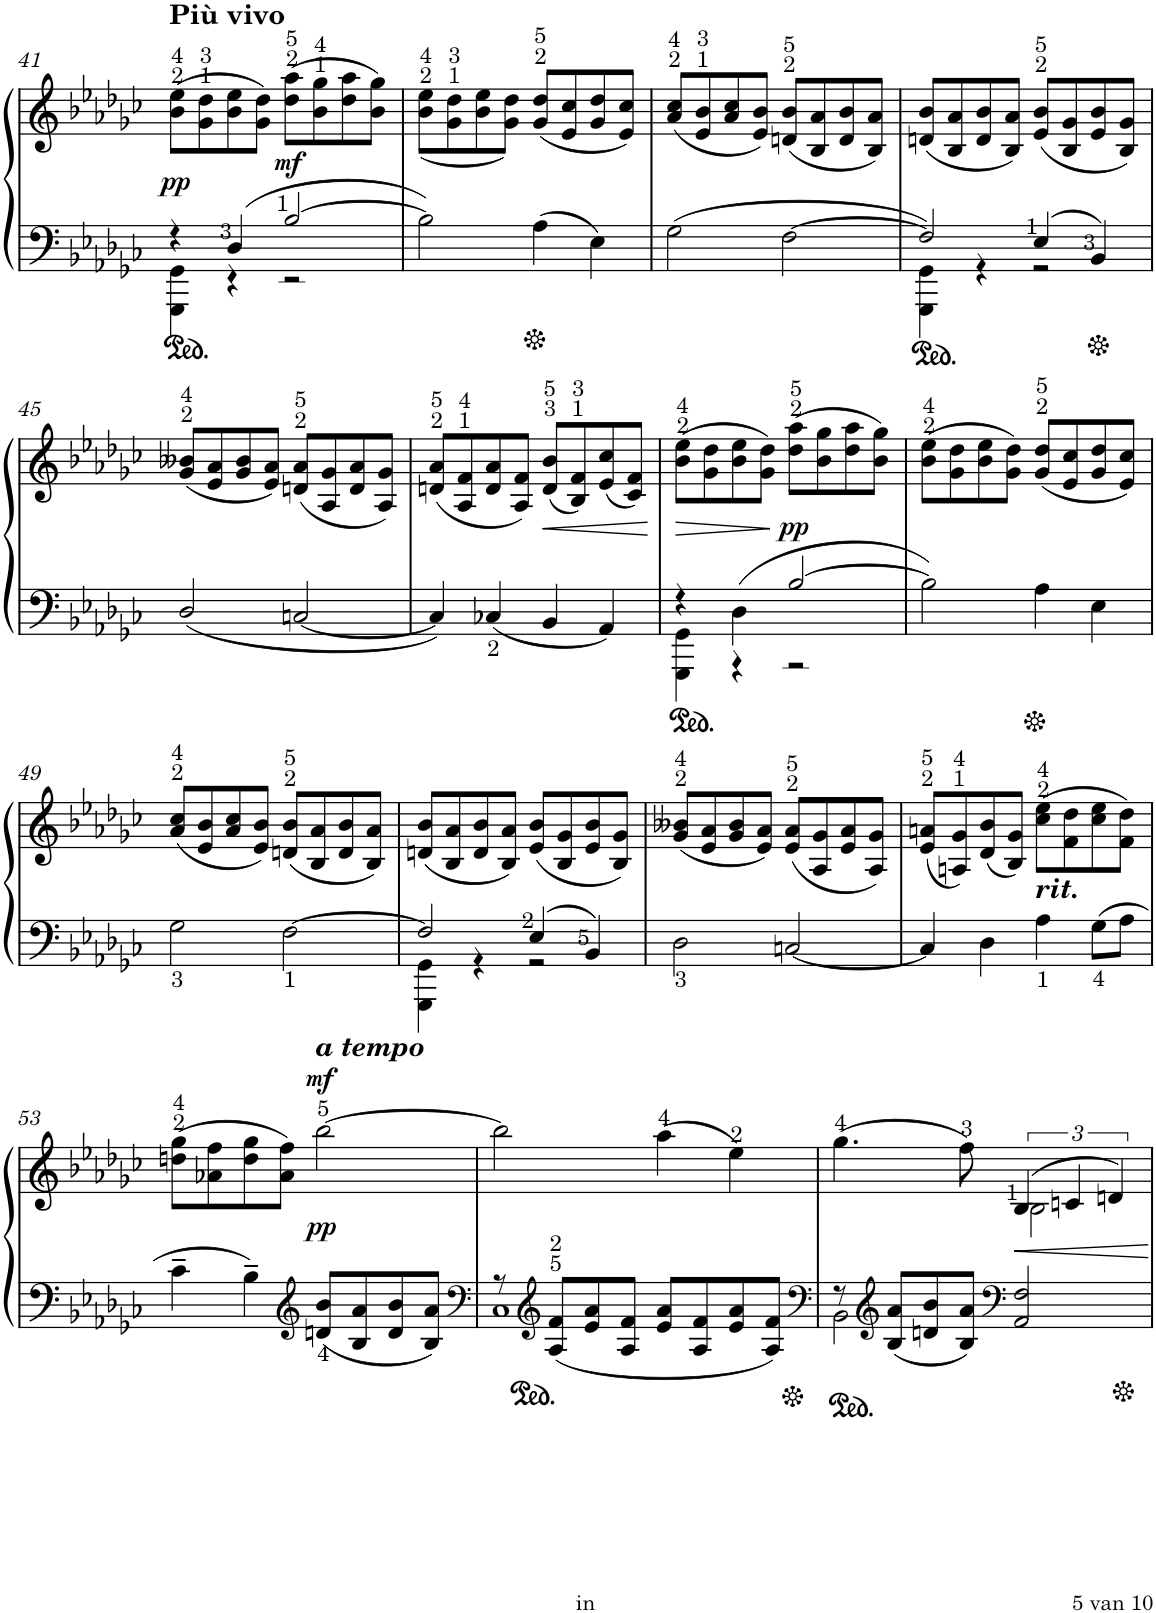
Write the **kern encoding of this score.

**kern	**kern	**dynam
*part1	*part1	*part1
*staff2	*staff1	*staff1/2
*I"Piano	*	*
*I'Pno.	*	*
!!LO:PB:g=z
*clefF4	*clefG2	*
*k[b-e-a-d-g-c-]	*k[b-e-a-d-g-c-]	*
*M4/4	*M4/4	*
*met(c)	*met(c)	*
=41	=41	=41
*^	*	*
!	!	!LO:TX:a:B:t=Più vivo	!
!	!	!	!LO:DY:b
4r	4GGG-\ 4GG-\	(8b-\ 8ee-\L	pp
.	.	8g-\ 8dd-\	.
4D-/	4r	8b-\ 8ee-\	.
.	.	8g-\ 8dd-\J)	.
!	!	!	!LO:DY:a=2
[2B-/	2r	(8dd-\ 8aa-\L	mf
.	.	8b-\ 8gg-\	.
.	.	8dd-\ 8aa-\	.
.	.	8b-\ 8gg-\J)	.
*v	*v	*	*
=42	=42	=42
2B-\]	(<8b-\ 8ee-\L	.
.	8g-\ 8dd-\	.
.	8b-\ 8ee-\	.
.	8g-\ 8dd-\J)	.
4A-\	(8g-/ 8dd-/L	.
.	8e-/ 8cc-/	.
4E-\	8g-/ 8dd-/	.
.	8e-/ 8cc-/J)	.
=43	=43	=43
2G-\	(8a-/ 8cc-/L	.
.	8e-/ 8b-/	.
.	8a-/ 8cc-/	.
.	8e-/ 8b-/J)	.
[2F\	(8dn/ 8b-/L	.
.	8B-/ 8a-/	.
.	8d/ 8b-/	.
.	8B-/ 8a-/J)	.
=44	=44	=44
*^	*	*
2F/]	4GGG-\ 4GG-\	(8dn/ 8b-/L	.
.	.	8B-/ 8a-/	.
.	4r	8d/ 8b-/	.
.	.	8B-/ 8a-/J)	.
4E-/	2r	(8e-/ 8b-/L	.
.	.	8B-/ 8g-/	.
4BB-/	.	8e-/ 8b-/	.
.	.	8B-/ 8g-/J)	.
*v	*v	*	*
!!LO:LB:g=z
=45	=45	=45
2D-/	(8g-/ 8b--X/L	.
.	8e-/ 8a-/	.
.	8g-/ 8b--/	.
.	8e-/ 8a-/J)	.
[2Cn/	(8dn/ 8a-/L	.
.	8A-/ 8g-/	.
.	8d/ 8a-/	.
.	8A-/ 8g-/J)	.
=46	=46	=46
4C/]	(8dn/ 8a-/L	.
.	8A-/ 8f/	.
4C-X/	8d/ 8a-/	.
.	8A-/ 8f/J)	.
!	!	!LO:HP:b
4BB-/	(8d/ 8b-/L	<
.	8B-/ 8f/)	.
4AA-/	(8e-/ 8cc-/	.
.	8c-/ 8f/J)	.
.	.	[
=47	=47	=47
*^	*	*
!	!	!	!LO:HP:b
4r	4GGG-\ 4GG-\	(8b-\ 8ee-\L	>
.	.	8g-\ 8dd-\	.
4D-\	4r	8b-\ 8ee-\	.
.	.	8g-\ 8dd-\J)	.
!	!	!	!LO:DY:n=1:b
[2B-/	2r	(8dd-\ 8aa-\L	] pp
.	.	8b-\ 8gg-\	.
.	.	8dd-\ 8aa-\	.
.	.	8b-\ 8gg-\J)	.
*v	*v	*	*
=48	=48	=48
2B-\]	(8b-\ 8ee-\L	.
.	8g-\ 8dd-\	.
.	8b-\ 8ee-\	.
.	8g-\ 8dd-\J)	.
4A-\	(8g-/ 8dd-/L	.
.	8e-/ 8cc-/	.
4E-\	8g-/ 8dd-/	.
.	8e-/ 8cc-/J)	.
!!LO:LB:g=z
=49	=49	=49
2G-\	(8a-/ 8cc-/L	.
.	8e-/ 8b-/	.
.	8a-/ 8cc-/	.
.	8e-/ 8b-/J)	.
[2F\	(8dn/ 8b-/L	.
.	8B-/ 8a-/	.
.	8d/ 8b-/	.
.	8B-/ 8a-/J)	.
=50	=50	=50
*^	*	*
2F/]	4GGG-\ 4GG-\	(8dn/ 8b-/L	.
.	.	8B-/ 8a-/	.
.	4r	8d/ 8b-/	.
.	.	8B-/ 8a-/J)	.
4E-/	2r	(8e-/ 8b-/L	.
.	.	8B-/ 8g-/	.
4BB-/	.	8e-/ 8b-/	.
.	.	8B-/ 8g-/J)	.
*v	*v	*	*
=51	=51	=51
2D-\	(8g-/ 8b--X/L	.
.	8e-/ 8a-/	.
.	8g-/ 8b--/	.
.	8e-/ 8a-/J)	.
[2Cn/	(8e-/ 8a-/L	.
.	8A-/ 8g-/	.
.	8e-/ 8a-/	.
.	8A-/ 8g-/J)	.
=52	=52	=52
4C/]	(8e-/ 8an/L	.
.	8An/ 8g-/)	.
4D-\	(8d-/ 8b-/	.
.	8B-/ 8g-/J)	.
!	!LO:TX:b:Bi:t=rit.	!
4A-\	(8cc-\ 8ee-\L	.
.	8f\ 8dd-\	.
8G-\L	8cc-\ 8ee-\	.
8A-\J	8f\ 8dd-\J)	.
!!LO:LB:g=z
=53	=53	=53
4c-~\	(8ddn\ 8gg-\L	.
.	8a-X\ 8ff\	.
4B-~\	8dd\ 8gg-\	.
.	8a-\ 8ff\J)	.
*clefG2	*	*
!	!LO:TX:a:Bi:t=a tempo	!
!	!	!LO:DY:a=2
!	!	!LO:DY:n=1:a
8dn/ 8b-/L	[2bb-\	pp mf
8B-/ 8a-/	.	.
8d/ 8b-/	.	.
8B-/ 8a-/J	.	.
=54	=54	=54
*clefF4	*	*
*^	*	*
8r	1C-	2bb-\]	.
*clefG2	*	*	*
8A-/ 8f/L	.	.	.
8e-/ 8a-/	.	.	.
8A-/ 8f/J	.	.	.
8e-/ 8a-/L	.	(4aa-\	.
8A-/ 8f/	.	.	.
8e-/ 8a-/	.	4ee-\)	.
8A-/ 8f/J	.	.	.
=55	=55	=55	=55
*clefF4	*	*	*
*	*	*^	*
8r	2BB-\	(4.gg-\	2ryy	.
*clefG2	*	*	*	*
8B-/ 8a-/L	.	.	.	.
8dn/ 8b-/	.	.	.	.
8B-/ 8a-/J	.	8ff\)	.	.
*clefF4	*	*	*	*
2AA-/ 2F/	2ryy	(6B-/	2B-\	.
.	.	6cn/	.	.
.	.	6dn/)	.	.
*v	*v	*	*	*
*	*v	*v	*
=	=	=
*-	*-	*-
